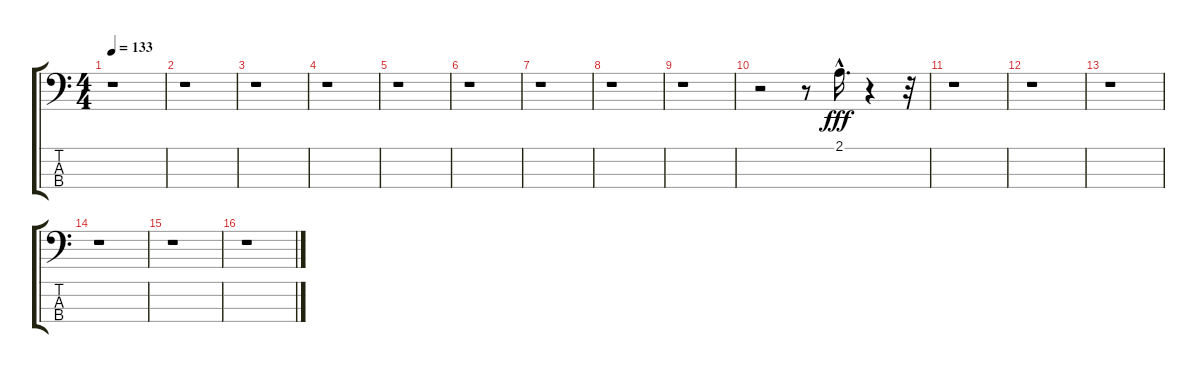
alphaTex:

\track "" {instrument electricbassfinger}
\staff {score tabs}
\tuning (G2 D2 A1 E1) {hide}
\ts (4 4)
\tempo 133
\clef f4
\ks c
r.1{dy fff} |
r.1 |
r.1 |
r.1 |
r.1 |
r.1 |
r.1 |
r.1 |
r.1 |
r.2 r.8 2.1{hac}.16{d} r.4 r.32 |
r.1 |
r.1 |
r.1 |
r.1 |
r.1 |
r.1
